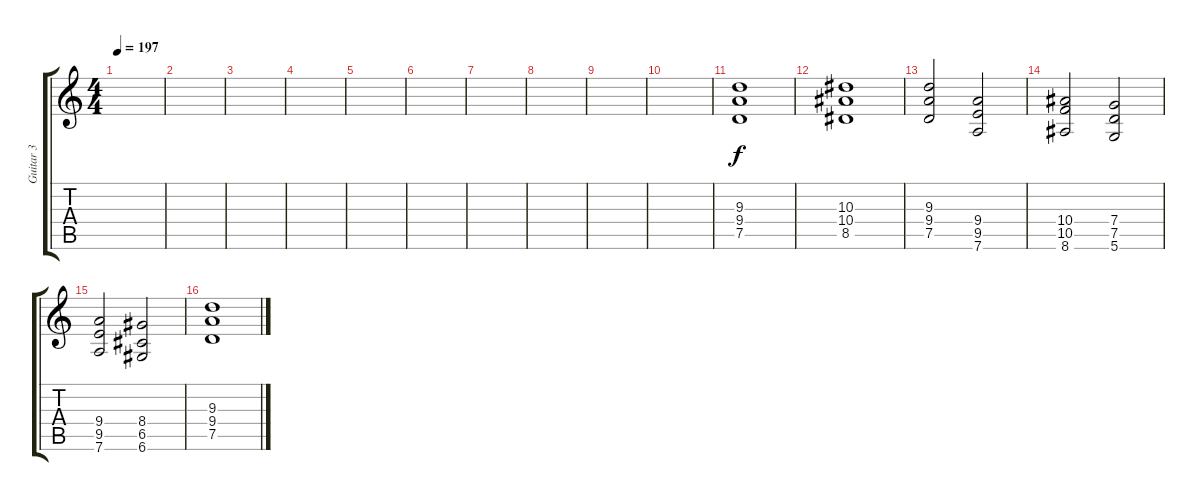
\track ("Guitar 3" "Guitar 3") {instrument distortionguitar}
\staff {score tabs}
\tuning (D4 A3 F3 C3 G2 D2) {hide}
\ts (4 4)
\tempo 197
\clef g2
\ks c
|
|
|
|
|
|
|
|
|
|
(9.3 9.4 7.5).1 |
(10.3 10.4 8.5).1 |
(9.3 9.4 7.5).2 (9.4 9.5 7.6).2 |
(10.4 10.5 8.6).2 (7.4 7.5 5.6).2 |
(9.4 9.5 7.6).2 (8.4 6.5 6.6).2 |
(9.3 9.4 7.5).1
